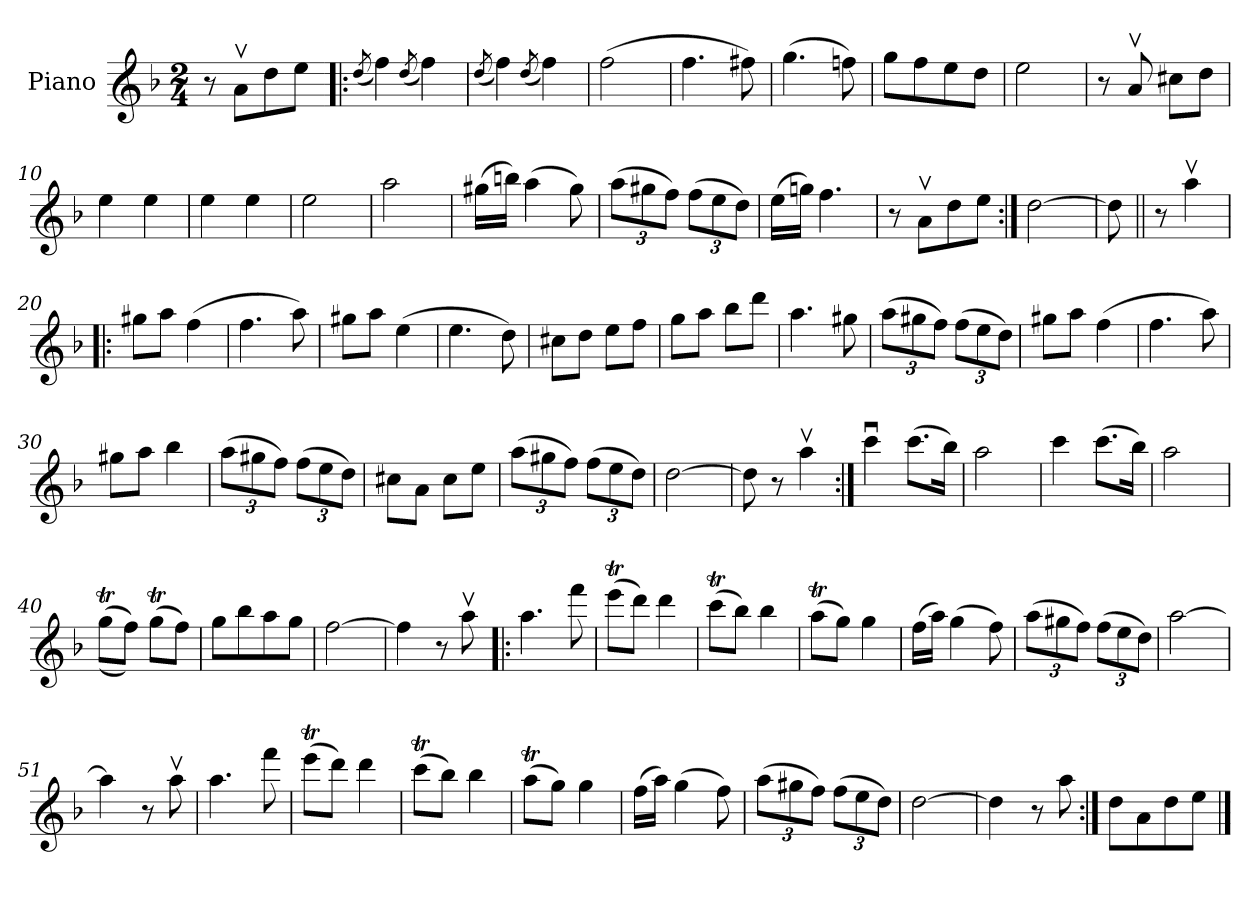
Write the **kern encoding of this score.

**kern
*part1
*staff1
*I"Piano
*I'Pno.
*clefG2
*k[b-]
*d:
*M2/4
=1
8r
8av\L
8dd\
8ee\J
=2!|:
(<8qdd/
4ff\)
(<8qdd/
4ff\)
=3
(<8qdd/
4ff\)
(<8qdd/
4ff\)
=4
(>2ff\
=5
4.ff\
8ff#X\)
=6
(>4.gg\
8ffn\)
!!LO:LB:g=z
=7
8gg\L
8ff\
8ee\
8dd\J
=8
2ee\
=9
8r
8av/
8cc#X\L
8dd\J
=10
4ee\
4ee\
=11
4ee\
4ee\
=12
2ee\
=13
2aa\
=14
(>16gg#X\LL
16bbn\JJ)
(>4aa\
8gg#\)
!!LO:LB:g=z
=15
*Xbrackettup
(>12aa\L
12gg#X\
12ff\J)
(>12ff\L
12ee\
12dd\J)
=16
(>16ee\LL
16ggn\JJ)
4.ff\
=17
8r
8av\L
8dd\
8ee\J
=18:|!
[2dd\
=19
8dd\]
=19X1||
8r
4aav\
=20!|:
8gg#X\L
8aa\J
(>4ff\
!!LO:LB:g=z
=21
4.ff\
8aa\)
=22
8gg#X\L
8aa\J
(>4ee\
=23
4.ee\
8dd\)
=24
8cc#X\L
8dd\J
8ee\L
8ff\J
=25
8gg\L
8aa\J
8bb-\L
8ddd\J
=26
4.aa\
8gg#X\
=27
(>12aa\L
12gg#X\
12ff\J)
(>12ff\L
12ee\
12dd\J)
!!LO:LB:g=z
=28
8gg#X\L
8aa\J
(>4ff\
=29
4.ff\
8aa\)
=30
8gg#X\L
8aa\J
4bb-\
=31
(>12aa\L
12gg#X\
12ff\J)
(>12ff\L
12ee\
12dd\J)
=32
8cc#X\L
8a\J
8cc#\L
8ee\J
!!LO:LB:g=z
=33
(>12aa\L
12gg#X\
12ff\J)
(>12ff\L
12ee\
12dd\J)
=34
[2dd\
=35
8dd\]
8r
4aav\
=36:|!
4cccu\
(>8.ccc\L
16bb-\Jk)
=37
2aa\
=38
4ccc\
(>8.ccc\L
16bb-\Jk)
=39
2aa\
!!LO:LB:g=z
=40
(>(>8ggT\L
8ff\J))
(>8ggT\L
8ff\J)
=41
8gg\L
8bb-\
8aa\
8gg\J
=42
[2ff\
=43
4ff\]
8r
8aav\
=44!|:
4.aa\
8fff\
=45
(>8eeet\L
8ddd\J)
4ddd\
=46
(>8cccT\L
8bb-\J)
4bb-\
=47
(>8aat\L
8gg\J)
4gg\
!!LO:LB:g=z
=48
(>16ff\LL
16aa\JJ)
(>4gg\
8ff\)
=49
(>12aa\L
12gg#X\
12ff\J)
(>12ff\L
12ee\
12dd\J)
=50
[2aa\
=51
4aa\]
8r
8aav\
=52
4.aa\
8fff\
=53
(>8eeet\L
8ddd\J)
4ddd\
=54
(>8cccT\L
8bb-\J)
4bb-\
!!LO:LB:g=z
=55
(>8aat\L
8gg\J)
4gg\
=56
(>16ff\LL
16aa\JJ)
(>4gg\
8ff\)
=57
(>12aa\L
12gg#X\
12ff\J)
(>12ff\L
12ee\
12dd\J)
=58
[2dd\
=59
4dd\]
8r
8aa\
=60:|!
8dd\L
8a\
8dd\
8ee\J
==
*-
